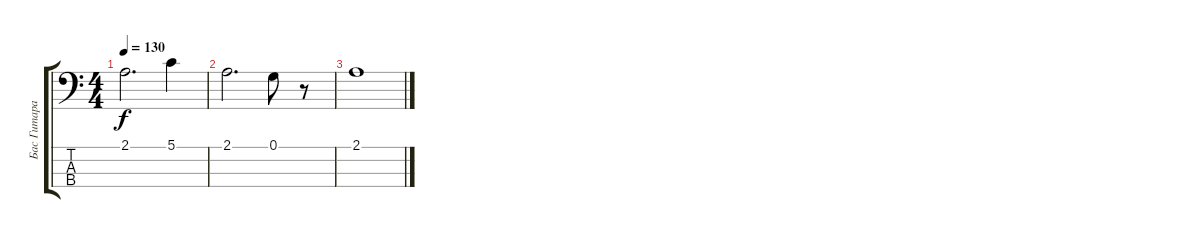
\track ("Бас Гитара" "Бас Гитара") {instrument fretlessbass}
\staff {score tabs}
\tuning (G2 D2 A1 E1) {hide}
\ts (4 4)
\tempo 130
\clef f4
\ks c
2.1.2{d dy f} 5.1.4 |
2.1.2{d} 0.1.8 r.8 |
2.1.1
